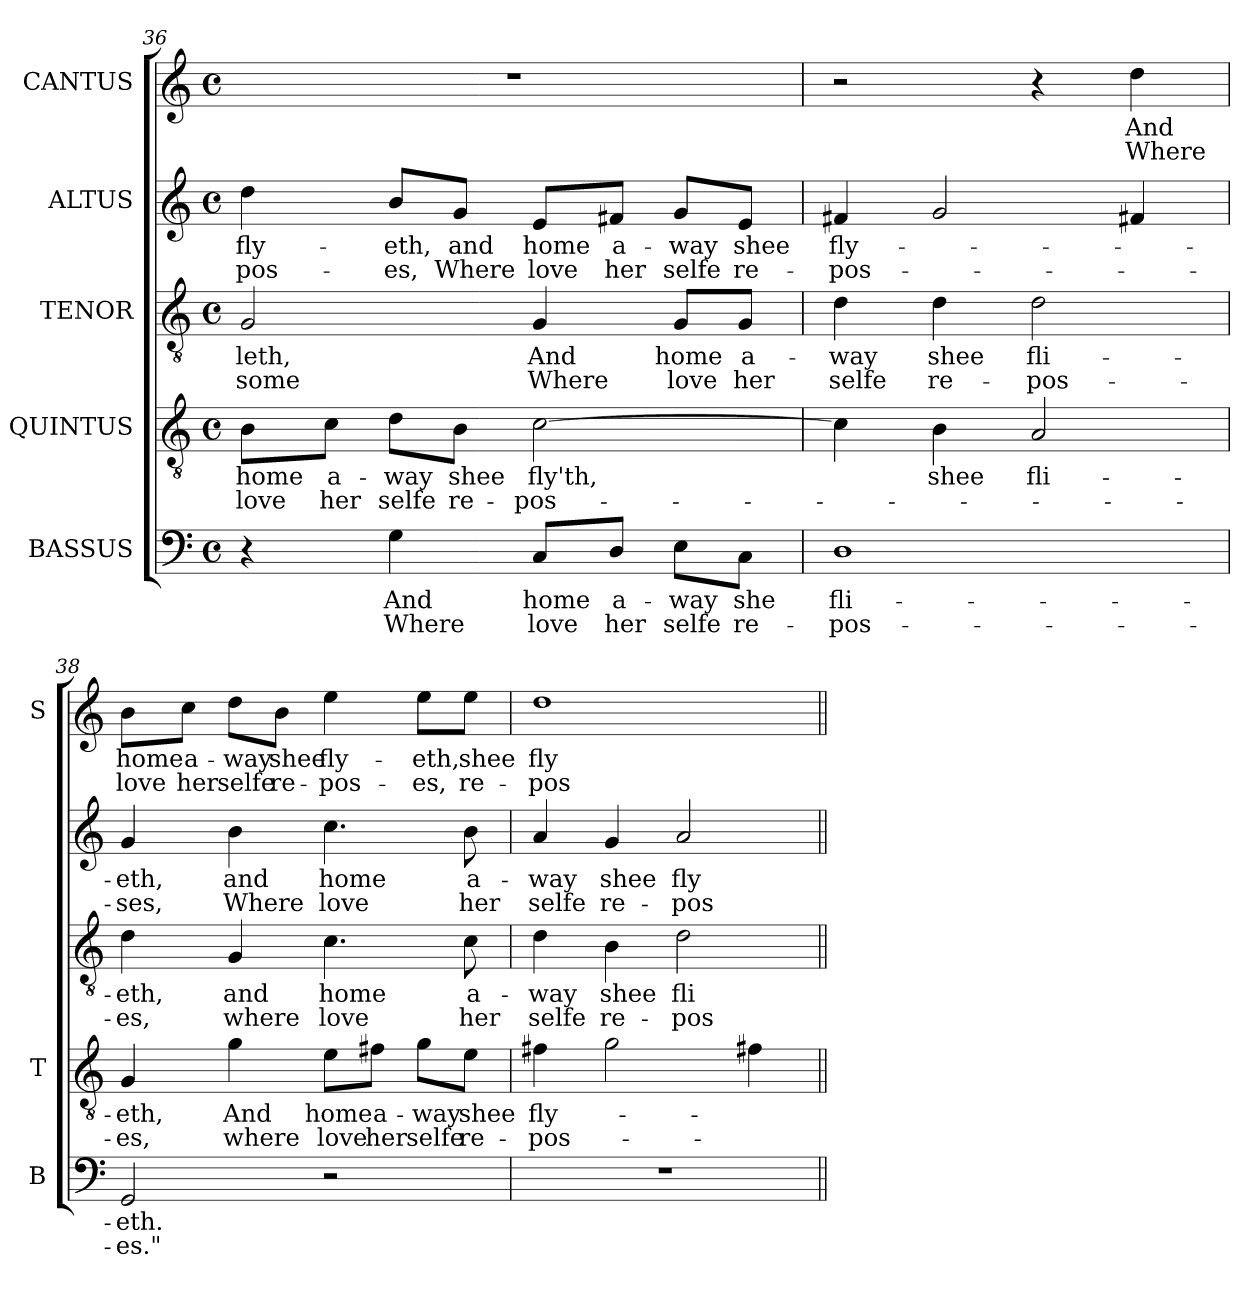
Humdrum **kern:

**kern	**text	**text	**kern	**text	**text	**kern	**text	**text	**kern	**text	**text	**kern	**text	**text
*part5	*part5	*part5	*part4	*part4	*part4	*part3	*part3	*part3	*part2	*part2	*part2	*part1	*part1	*part1
*staff5	*staff5	*staff5	*staff4	*staff4	*staff4	*staff3	*staff3	*staff3	*staff2	*staff2	*staff2	*staff1	*staff1	*staff1
*I"BASSUS	*	*	*I"QUINTUS	*	*	*I"TENOR	*	*	*I"ALTUS	*	*	*I"CANTUS	*	*
*I'B	*	*	*I'T	*	*	*	*	*	*	*	*	*I'S	*	*
!!LO:LB:g=z
*clefF4	*	*	*clefGv2	*	*	*clefGv2	*	*	*clefG2	*	*	*clefG2	*	*
*	*	*	*ITrd7c12	*	*	*ITrd7c12	*	*	*	*	*	*	*	*
*k[]	*	*	*k[]	*	*	*k[]	*	*	*k[]	*	*	*k[]	*	*
*C:	*	*	*C:	*	*	*C:	*	*	*C:	*	*	*C:	*	*
*M4/4	*	*	*M4/4	*	*	*M4/4	*	*	*M4/4	*	*	*M4/4	*	*
*met(c)	*	*	*met(c)	*	*	*met(c)	*	*	*met(c)	*	*	*met(c)	*	*
=36	=36	=36	=36	=36	=36	=36	=36	=36	=36	=36	=36	=36	=36	=36
!	!	!	!	!LO:LY:b:color=#000000	!LO:LY:b:color=#000000	!	!	!	!	!	!	!	!	!
!	!	!	!	!	!	!	!LO:LY:b:color=#000000	!LO:LY:b:color=#000000	!	!	!	!	!	!
!	!	!	!	!	!	!	!	!	!	!LO:LY:b:color=#000000	!LO:LY:b:color=#000000	!	!	!
4r	.	.	8BBi\L	home	love	2GGi/	-leth,	-some	4ddi\	fly-	-pos-	1r	.	.
!	!	!	!	!LO:LY:b:color=#000000	!LO:LY:b:color=#000000	!	!	!	!	!	!	!	!	!
.	.	.	8Ci\J	a-	her	.	.	.	.	.	.	.	.	.
!	!LO:LY:b:color=#000000	!LO:LY:b:color=#000000	!	!	!	!	!	!	!	!	!	!	!	!
!	!	!	!	!LO:LY:b:color=#000000	!LO:LY:b:color=#000000	!	!	!	!	!	!	!	!	!
!	!	!	!	!	!	!	!	!	!	!LO:LY:b:color=#000000	!LO:LY:b:color=#000000	!	!	!
4Gi\	And	Where	8Di\L	-way	selfe	.	.	.	8bi/L	-eth,	-es,	.	.	.
!	!	!	!	!LO:LY:b:color=#000000	!LO:LY:b:color=#000000	!	!	!	!	!	!	!	!	!
!	!	!	!	!	!	!	!	!	!	!LO:LY:b:color=#000000	!LO:LY:b:color=#000000	!	!	!
.	.	.	8BBi\J	shee	re-	.	.	.	8gi/J	and	Where	.	.	.
!	!LO:LY:b:color=#000000	!LO:LY:b:color=#000000	!	!	!	!	!	!	!	!	!	!	!	!
!	!	!	!	!LO:LY:b:color=#000000	!LO:LY:b:color=#000000	!	!	!	!	!	!	!	!	!
!	!	!	!	!	!	!	!LO:LY:b:color=#000000	!LO:LY:b:color=#000000	!	!	!	!	!	!
!	!	!	!	!	!	!	!	!	!	!LO:LY:b:color=#000000	!LO:LY:b:color=#000000	!	!	!
8Ci/L	home	love	[>2Ci\	fly'th,	-pos-	4GGi/	And	Where	8ei/L	home	love	.	.	.
!	!LO:LY:b:color=#000000	!LO:LY:b:color=#000000	!	!	!	!	!	!	!	!	!	!	!	!
!	!	!	!	!	!	!	!	!	!	!LO:LY:b:color=#000000	!LO:LY:b:color=#000000	!	!	!
8Di/J	a-	her	.	.	.	.	.	.	8f#Xi/J	a-	her	.	.	.
!	!LO:LY:b:color=#000000	!LO:LY:b:color=#000000	!	!	!	!	!	!	!	!	!	!	!	!
!	!	!	!	!	!	!	!LO:LY:b:color=#000000	!LO:LY:b:color=#000000	!	!	!	!	!	!
!	!	!	!	!	!	!	!	!	!	!LO:LY:b:color=#000000	!LO:LY:b:color=#000000	!	!	!
8Ei\L	-way	selfe	.	.	.	8GGi/L	home	love	8gi/L	-way	selfe	.	.	.
!	!LO:LY:b:color=#000000	!LO:LY:b:color=#000000	!	!	!	!	!	!	!	!	!	!	!	!
!	!	!	!	!	!	!	!LO:LY:b:color=#000000	!LO:LY:b:color=#000000	!	!	!	!	!	!
!	!	!	!	!	!	!	!	!	!	!LO:LY:b:color=#000000	!LO:LY:b:color=#000000	!	!	!
8Ci\J	she	re-	.	.	.	8GGi/J	a-	her	8ei/J	shee	re-	.	.	.
=37	=37	=37	=37	=37	=37	=37	=37	=37	=37	=37	=37	=37	=37	=37
!	!LO:LY:b:color=#000000	!LO:LY:b:color=#000000	!	!	!	!	!	!	!	!	!	!	!	!
!	!	!	!	!	!	!	!LO:LY:b:color=#000000	!LO:LY:b:color=#000000	!	!	!	!	!	!
!	!	!	!	!	!	!	!	!	!	!LO:LY:b:color=#000000	!LO:LY:b:color=#000000	!	!	!
1Di	fli-	-pos-	4Ci\]	.	.	4Di\	-way	selfe	4f#Xi/	fly-	-pos-	2r	.	.
!	!	!	!	!LO:LY:b:color=#000000	!	!	!	!	!	!	!	!	!	!
!	!	!	!	!	!	!	!LO:LY:b:color=#000000	!LO:LY:b:color=#000000	!	!	!	!	!	!
.	.	.	4BBi\	shee	.	4Di\	shee	re-	2gi/	.	.	.	.	.
!	!	!	!	!LO:LY:b:color=#000000	!	!	!	!	!	!	!	!	!	!
!	!	!	!	!	!	!	!LO:LY:b:color=#000000	!LO:LY:b:color=#000000	!	!	!	!	!	!
.	.	.	2AAi/	fli-	.	2Di\	fli-	-pos-	.	.	.	4r	.	.
!	!	!	!	!	!	!	!	!	!	!	!	!	!LO:LY:b:color=#000000	!LO:LY:b:color=#000000
.	.	.	.	.	.	.	.	.	4f#Xi/	.	.	4ddi\	And	Where
=38	=38	=38	=38	=38	=38	=38	=38	=38	=38	=38	=38	=38	=38	=38
!	!LO:LY:b:color=#000000	!LO:LY:b:color=#000000	!	!	!	!	!	!	!	!	!	!	!	!
!	!	!	!	!LO:LY:b:color=#000000	!LO:LY:b:color=#000000	!	!	!	!	!	!	!	!	!
!	!	!	!	!	!	!	!LO:LY:b:color=#000000	!LO:LY:b:color=#000000	!	!	!	!	!	!
!	!	!	!	!	!	!	!	!	!	!LO:LY:b:color=#000000	!LO:LY:b:color=#000000	!	!	!
!	!	!	!	!	!	!	!	!	!	!	!	!	!LO:LY:b:color=#000000	!LO:LY:b:color=#000000
2GGi/	-eth.	-es."	4GGi/	-eth,	-es,	4Di\	-eth,	-es,	4gi/	-eth,	-ses,	8bi\L	home	love
!	!	!	!	!	!	!	!	!	!	!	!	!	!LO:LY:b:color=#000000	!LO:LY:b:color=#000000
.	.	.	.	.	.	.	.	.	.	.	.	8cci\J	a-	her
!	!	!	!	!LO:LY:b:color=#000000	!LO:LY:b:color=#000000	!	!	!	!	!	!	!	!	!
!	!	!	!	!	!	!	!LO:LY:b:color=#000000	!LO:LY:b:color=#000000	!	!	!	!	!	!
!	!	!	!	!	!	!	!	!	!	!LO:LY:b:color=#000000	!LO:LY:b:color=#000000	!	!	!
!	!	!	!	!	!	!	!	!	!	!	!	!	!LO:LY:b:color=#000000	!LO:LY:b:color=#000000
.	.	.	4Gi\	And	where	4GGi/	and	where	4bi\	and	Where	8ddi\L	-way	selfe
!	!	!	!	!	!	!	!	!	!	!	!	!	!LO:LY:b:color=#000000	!LO:LY:b:color=#000000
.	.	.	.	.	.	.	.	.	.	.	.	8bi\J	shee	re-
!	!	!	!	!LO:LY:b:color=#000000	!LO:LY:b:color=#000000	!	!	!	!	!	!	!	!	!
!	!	!	!	!	!	!	!LO:LY:b:color=#000000	!LO:LY:b:color=#000000	!	!	!	!	!	!
!	!	!	!	!	!	!	!	!	!	!LO:LY:b:color=#000000	!LO:LY:b:color=#000000	!	!	!
!	!	!	!	!	!	!	!	!	!	!	!	!	!LO:LY:b:color=#000000	!LO:LY:b:color=#000000
2r	.	.	8Ei\L	home	love	4.Ci\	home	love	4.cci\	home	love	4eei\	fly-	-pos-
!	!	!	!	!LO:LY:b:color=#000000	!LO:LY:b:color=#000000	!	!	!	!	!	!	!	!	!
.	.	.	8F#Xi\J	a-	her	.	.	.	.	.	.	.	.	.
!	!	!	!	!LO:LY:b:color=#000000	!LO:LY:b:color=#000000	!	!	!	!	!	!	!	!	!
!	!	!	!	!	!	!	!	!	!	!	!	!	!LO:LY:b:color=#000000	!LO:LY:b:color=#000000
.	.	.	8Gi\L	-way	selfe	.	.	.	.	.	.	8eei\L	-eth,	-es,
!	!	!	!	!LO:LY:b:color=#000000	!LO:LY:b:color=#000000	!	!	!	!	!	!	!	!	!
!	!	!	!	!	!	!	!LO:LY:b:color=#000000	!LO:LY:b:color=#000000	!	!	!	!	!	!
!	!	!	!	!	!	!	!	!	!	!LO:LY:b:color=#000000	!LO:LY:b:color=#000000	!	!	!
!	!	!	!	!	!	!	!	!	!	!	!	!	!LO:LY:b:color=#000000	!LO:LY:b:color=#000000
.	.	.	8Ei\J	shee	re-	8Ci\	a-	her	8bi\	a-	her	8eei\J	shee	re-
=39	=39	=39	=39	=39	=39	=39	=39	=39	=39	=39	=39	=39	=39	=39
!	!	!	!	!LO:LY:b:color=#000000	!LO:LY:b:color=#000000	!	!	!	!	!	!	!	!	!
!	!	!	!	!	!	!	!LO:LY:b:color=#000000	!LO:LY:b:color=#000000	!	!	!	!	!	!
!	!	!	!	!	!	!	!	!	!	!LO:LY:b:color=#000000	!LO:LY:b:color=#000000	!	!	!
!	!	!	!	!	!	!	!	!	!	!	!	!	!LO:LY:b:color=#000000	!LO:LY:b:color=#000000
1r	.	.	4F#Xi\	fly-	-pos-	4Di\	-way	selfe	4ai/	-way	selfe	1ddi	fly-	-pos-
!	!	!	!	!	!	!	!LO:LY:b:color=#000000	!LO:LY:b:color=#000000	!	!	!	!	!	!
!	!	!	!	!	!	!	!	!	!	!LO:LY:b:color=#000000	!LO:LY:b:color=#000000	!	!	!
.	.	.	2Gi\	.	.	4BBi\	shee	re-	4gi/	shee	re-	.	.	.
!	!	!	!	!	!	!	!LO:LY:b:color=#000000	!LO:LY:b:color=#000000	!	!	!	!	!	!
!	!	!	!	!	!	!	!	!	!	!LO:LY:b:color=#000000	!LO:LY:b:color=#000000	!	!	!
.	.	.	.	.	.	2Di\	fli-	-pos-	2ai/	fly-	-pos-	.	.	.
.	.	.	4F#Xi\	.	.	.	.	.	.	.	.	.	.	.
=||	=||	=||	=||	=||	=||	=||	=||	=||	=||	=||	=||	=||	=||	=||
*-	*-	*-	*-	*-	*-	*-	*-	*-	*-	*-	*-	*-	*-	*-
